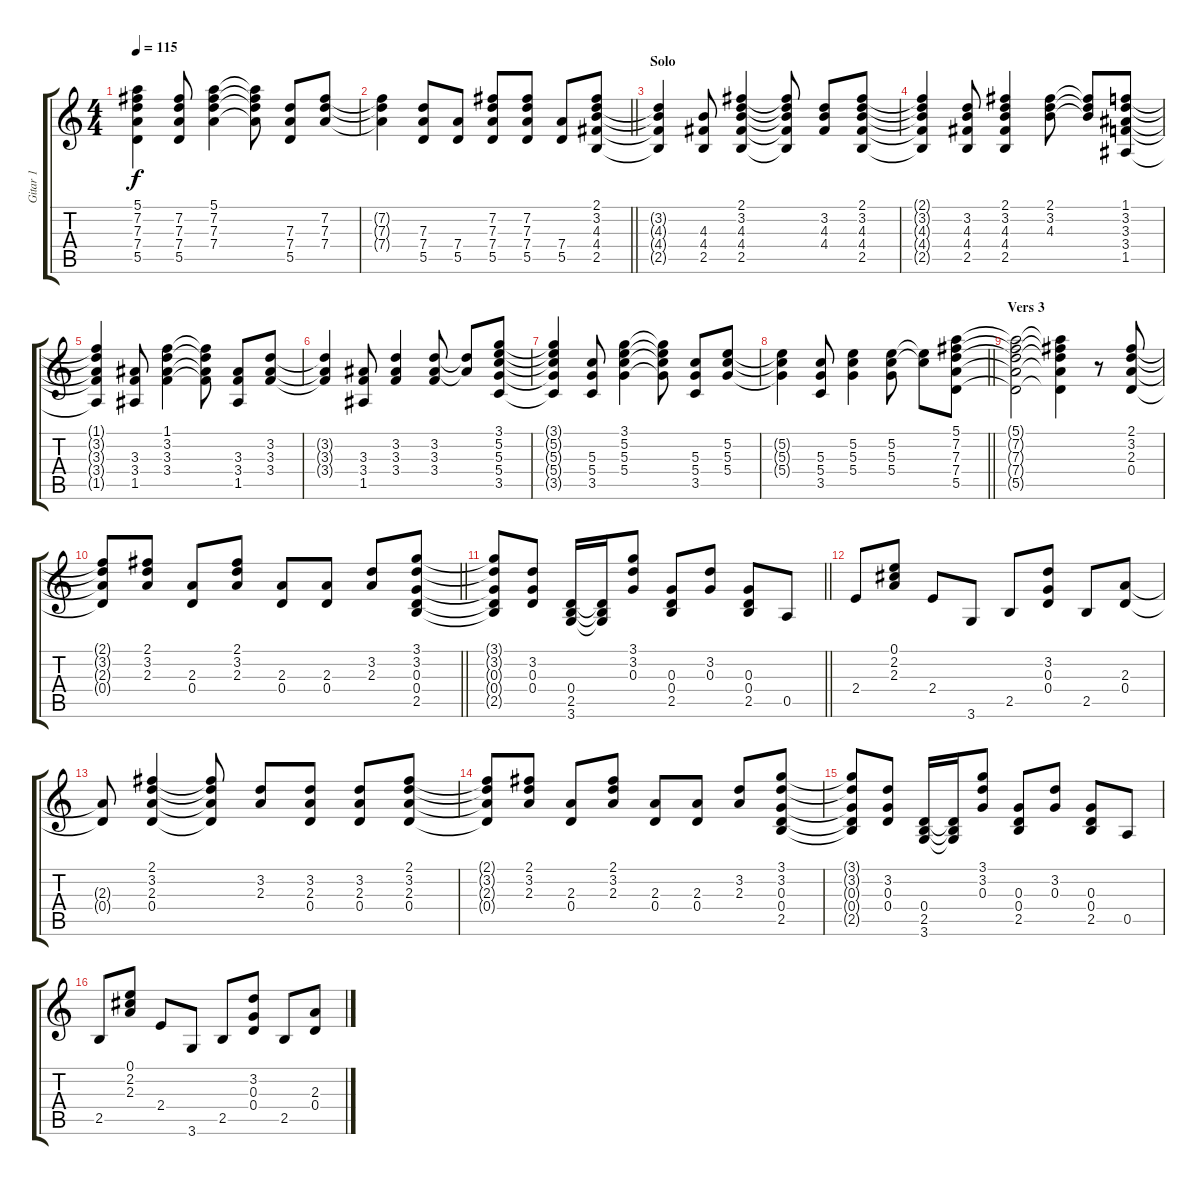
\track ("Gitar 1" "Gitar 1") {instrument overdrivenguitar}
\staff {score tabs}
\tuning (E4 B3 G3 D3 A2 E2) {hide}
\ts (4 4)
\tempo 115
\clef g2
\ks c
(5.1{t} 7.2{t} 7.3{t} 7.4{t} 5.5{t}).4{dy f} (7.2 7.3 7.4 5.5).8 (5.1 7.2 7.3 7.4).4 (5.1{t} 7.2{t} 7.3{t} 7.4{t}).8 (7.3 7.4 5.5).8 (7.2 7.3 7.4).8 |
\barLineRight lightlight
(7.2{t} 7.3{t} 7.4{t}).4 (7.3 7.4 5.5).8 (7.4 5.5).8 (7.2 7.3 7.4 5.5).8 (7.2 7.3 7.4 5.5).8 (7.4 5.5).8 (2.1 3.2 4.3 4.4 2.5).8 |
\section ("" "Solo")
(3.2{t} 4.3{t} 4.4{t} 2.5{t}).4 (4.3 4.4 2.5).8 (2.1 3.2 4.3 4.4 2.5).4 (2.1{t} 3.2{t} 4.3{t} 4.4{t} 2.5{t}).8 (3.2 4.3 4.4).8 (2.1 3.2 4.3 4.4 2.5).8 |
(2.1{t} 3.2{t} 4.3{t} 4.4{t} 2.5{t}).4 (3.2 4.3 4.4 2.5).8 (2.1 3.2 4.3 4.4 2.5).4 (2.1 3.2 4.3).8 (2.1{t} 3.2{t} 4.3{t}).8 (1.1 3.2 3.3 3.4 1.5).8 |
(1.1{t} 3.2{t} 3.3{t} 3.4{t} 1.5{t}).4 (3.3 3.4 1.5).8 (1.1 3.2 3.3 3.4).4 (1.1{t} 3.2{t} 3.3{t} 3.4{t}).8 (3.3 3.4 1.5).8 (3.2 3.3 3.4).8 |
(3.2{t} 3.3{t} 3.4{t}).4 (3.3 3.4 1.5).8 (3.2 3.3 3.4).4 (3.2 3.3 3.4).8 (3.2{t} 3.3{t}).8 (3.1 5.2 5.3 5.4 3.5).8 |
(3.1{t} 5.2{t} 5.3{t} 5.4{t} 3.5{t}).4 (5.3 5.4 3.5).8 (3.1 5.2 5.3 5.4).4 (3.1{t} 5.2{t} 5.3{t} 5.4{t}).8 (5.3 5.4 3.5).8 (5.2 5.3 5.4).8 |
\barLineRight lightlight
(5.2{t} 5.3{t} 5.4{t}).4 (5.3 5.4 3.5).8 (5.2 5.3 5.4).4 (5.2 5.3 5.4).8 (5.2{t} 5.3{t}).8 (5.1 7.2 7.3 7.4 5.5).8 |
\section ("" "Vers 3")
(5.1{t} 7.2{t} 7.3{t} 7.4{t} 5.5{t}).2 (5.1{t} 7.2{t} 7.3{t} 7.4{t} 5.5{t}).4 r.8 (2.1 3.2 2.3 0.4).8 |
\barLineRight lightlight
(2.1{t} 3.2{t} 2.3{t} 0.4{t}).8 (2.1 3.2 2.3).8 (2.3 0.4).8 (2.1 3.2 2.3).8 (2.3 0.4).8 (2.3 0.4).8 (3.2 2.3).8 (3.1 3.2 0.3 0.4 2.5).8 |
\barLineRight lightlight
(3.1{t} 3.2{t} 0.3{t} 0.4{t} 2.5{t}).8 (3.2 0.3 0.4).8 (0.4 2.5 3.6).16 (0.4{t} 2.5{t} 3.6{t}).16 (3.1 3.2 0.3).8 (0.3 0.4 2.5).8 (3.2 0.3).8 (0.3 0.4 2.5).8 0.5.8 |
2.4.8 (0.1 2.2 2.3).8 2.4.8 3.6.8 2.5.8 (3.2 0.3 0.4).8 2.5.8 (2.3 0.4).8 |
(2.3{t} 0.4{t}).8 (2.1 3.2 2.3 0.4).4 (2.1{t} 3.2{t} 2.3{t} 0.4{t}).8 (3.2 2.3).8 (3.2 2.3 0.4).8 (3.2 2.3 0.4).8 (2.1 3.2 2.3 0.4).8 |
(2.1{t} 3.2{t} 2.3{t} 0.4{t}).8 (2.1 3.2 2.3).8 (2.3 0.4).8 (2.1 3.2 2.3).8 (2.3 0.4).8 (2.3 0.4).8 (3.2 2.3).8 (3.1 3.2 0.3 0.4 2.5).8 |
(3.1{t} 3.2{t} 0.3{t} 0.4{t} 2.5{t}).8 (3.2 0.3 0.4).8 (0.4 2.5 3.6).16 (0.4{t} 2.5{t} 3.6{t}).16 (3.1 3.2 0.3).8 (0.3 0.4 2.5).8 (3.2 0.3).8 (0.3 0.4 2.5).8 0.5.8 |
2.5.8 (0.1 2.2 2.3).8 2.4.8 3.6.8 2.5.8 (3.2 0.3 0.4).8 2.5.8 (2.3 0.4).8
